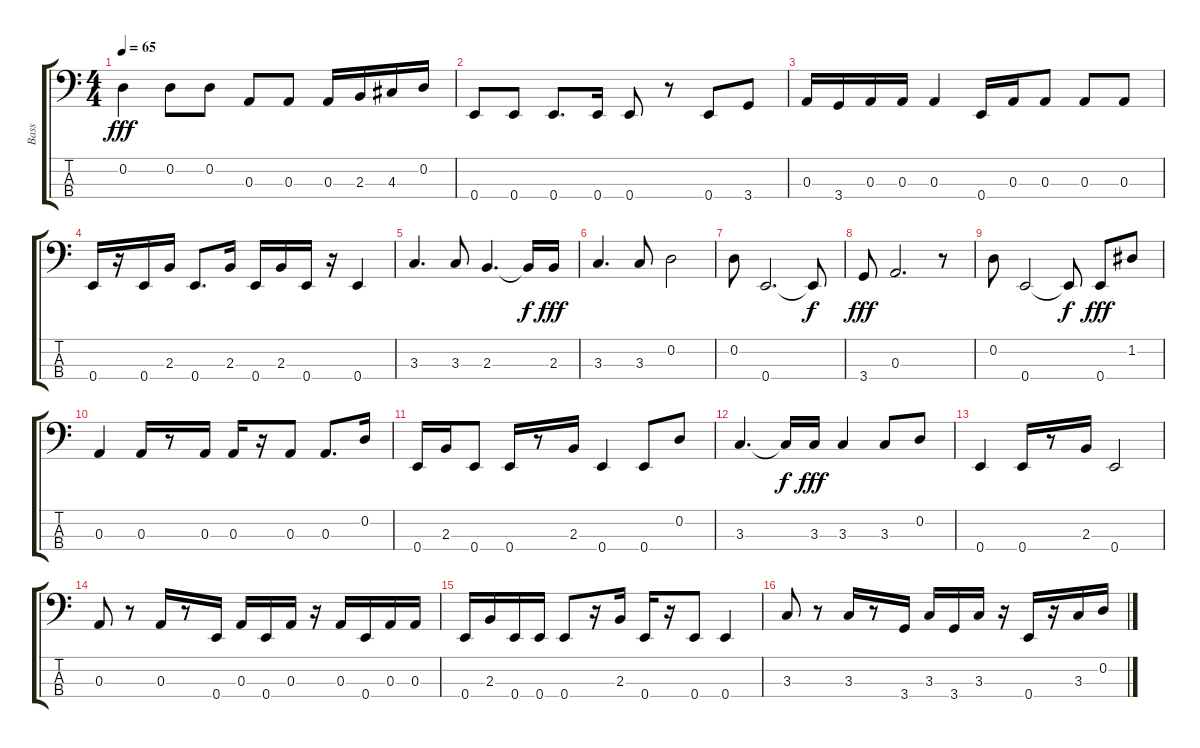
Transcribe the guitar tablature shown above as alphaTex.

\track ("Bass" "Bass") {instrument electricbassfinger}
\staff {score tabs}
\tuning (G2 D2 A1 E1) {hide}
\ts (4 4)
\tempo 65
\clef f4
\ks c
0.2.4{dy fff} 0.2.8 0.2.8 0.3.8 0.3.8 0.3.16 2.3.16 4.3.16 0.2.16 |
0.4.8 0.4.8 0.4.8{d} 0.4.16 0.4.8 r.8 0.4.8 3.4.8 |
0.3.16 3.4.16 0.3.16 0.3.16 0.3.4 0.4.16 0.3.16 0.3.8 0.3.8 0.3.8 |
0.4.16 r.16 0.4.16 2.3.16 0.4.8{d} 2.3.16 0.4.16 2.3.16 0.4.16 r.16 0.4.4 |
3.3.4{d} 3.3.8 2.3.4{d} 2.3{t}.16{dy f} 2.3.16{dy fff} |
3.3.4{d} 3.3.8 0.2.2 |
0.2.8 0.4.2{d} 0.4{t}.8{dy f} |
3.4.8{dy fff} 0.3.2{d} r.8 |
0.2.8 0.4.2 0.4{t}.8{dy f} 0.4.8{dy fff} 1.2.8 |
0.3.4 0.3.16 r.8 0.3.16 0.3.16 r.16 0.3.8 0.3.8{d} 0.2.16 |
0.4.16 2.3.16 0.4.8 0.4.16 r.8 2.3.16 0.4.4 0.4.8 0.2.8 |
3.3.4{d} 3.3{t}.16{dy f} 3.3.16{dy fff} 3.3.4 3.3.8 0.2.8 |
0.4.4 0.4.16 r.8 2.3.16 0.4.2 |
0.3.8 r.8 0.3.16 r.8 0.4.16 0.3.16 0.4.16 0.3.16 r.16 0.3.16 0.4.16 0.3.16 0.3.16 |
0.4.16 2.3.16 0.4.16 0.4.16 0.4.8 r.16 2.3.16 0.4.16 r.16 0.4.8 0.4.4 |
3.3.8 r.8 3.3.16 r.8 3.4.16 3.3.16 3.4.16 3.3.16 r.16 0.4.16 r.16 3.3.16 0.2.16
